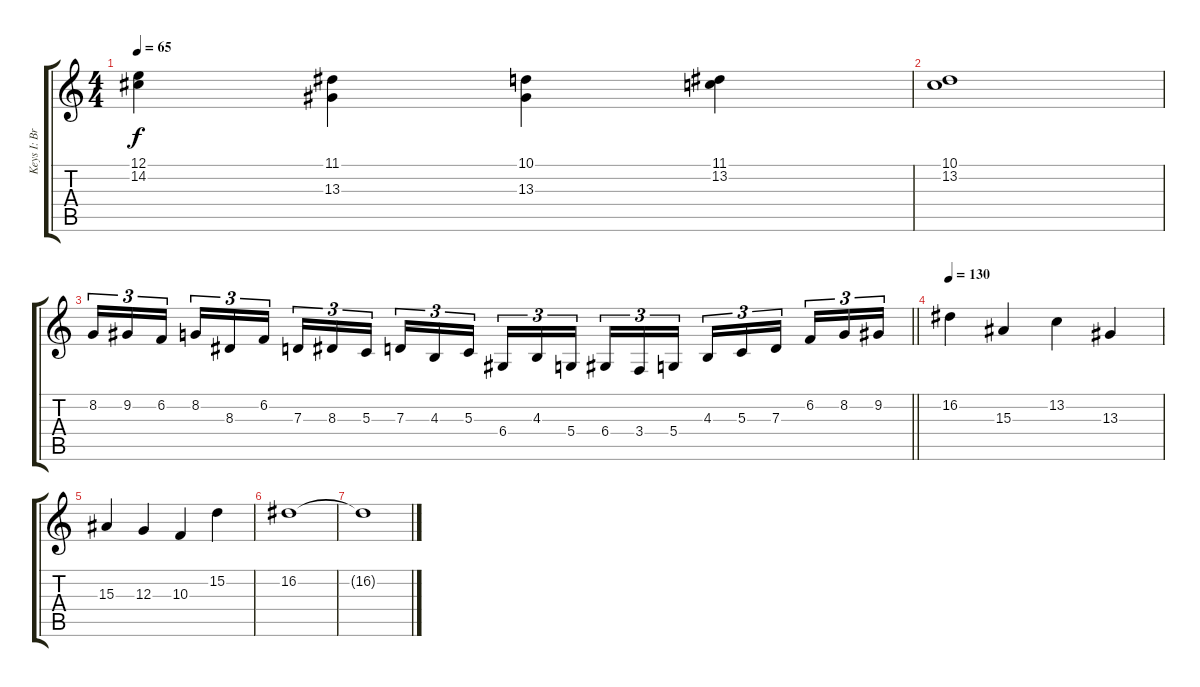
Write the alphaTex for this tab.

\track ("Keys I: Brass [Ihsahn]" "Keys I: Br") {instrument brasssection}
\staff {score tabs}
\tuning (E4 B3 G3 D3 A2 E2) {hide}
\ts (4 4)
\tempo 65
\clef g2
\ks c
(12.1 14.2).4{dy f} (11.1 13.3).4 (10.1 13.3).4 (11.1 13.2).4 |
(10.1 13.2).1 |
\barLineRight lightlight
8.2.16{tu (3 2)} 9.2.16{tu (3 2)} 6.2.16{tu (3 2) beam splitsecondary} 8.2.16{tu (3 2)} 8.3.16{tu (3 2)} 6.2.16{tu (3 2)} 7.3.16{tu (3 2)} 8.3.16{tu (3 2)} 5.3.16{tu (3 2) beam splitsecondary} 7.3.16{tu (3 2)} 4.3.16{tu (3 2)} 5.3.16{tu (3 2)} 6.4.16{tu (3 2)} 4.3.16{tu (3 2)} 5.4.16{tu (3 2) beam splitsecondary} 6.4.16{tu (3 2)} 3.4.16{tu (3 2)} 5.4.16{tu (3 2)} 4.3.16{tu (3 2)} 5.3.16{tu (3 2)} 7.3.16{tu (3 2) beam splitsecondary} 6.2.16{tu (3 2)} 8.2.16{tu (3 2)} 9.2.16{tu (3 2)} |
\tempo 130
16.2.4 15.3.4 13.2.4 13.3.4 |
15.3.4 12.3.4 10.3.4 15.2.4 |
16.2.1 |
16.2{t}.1
